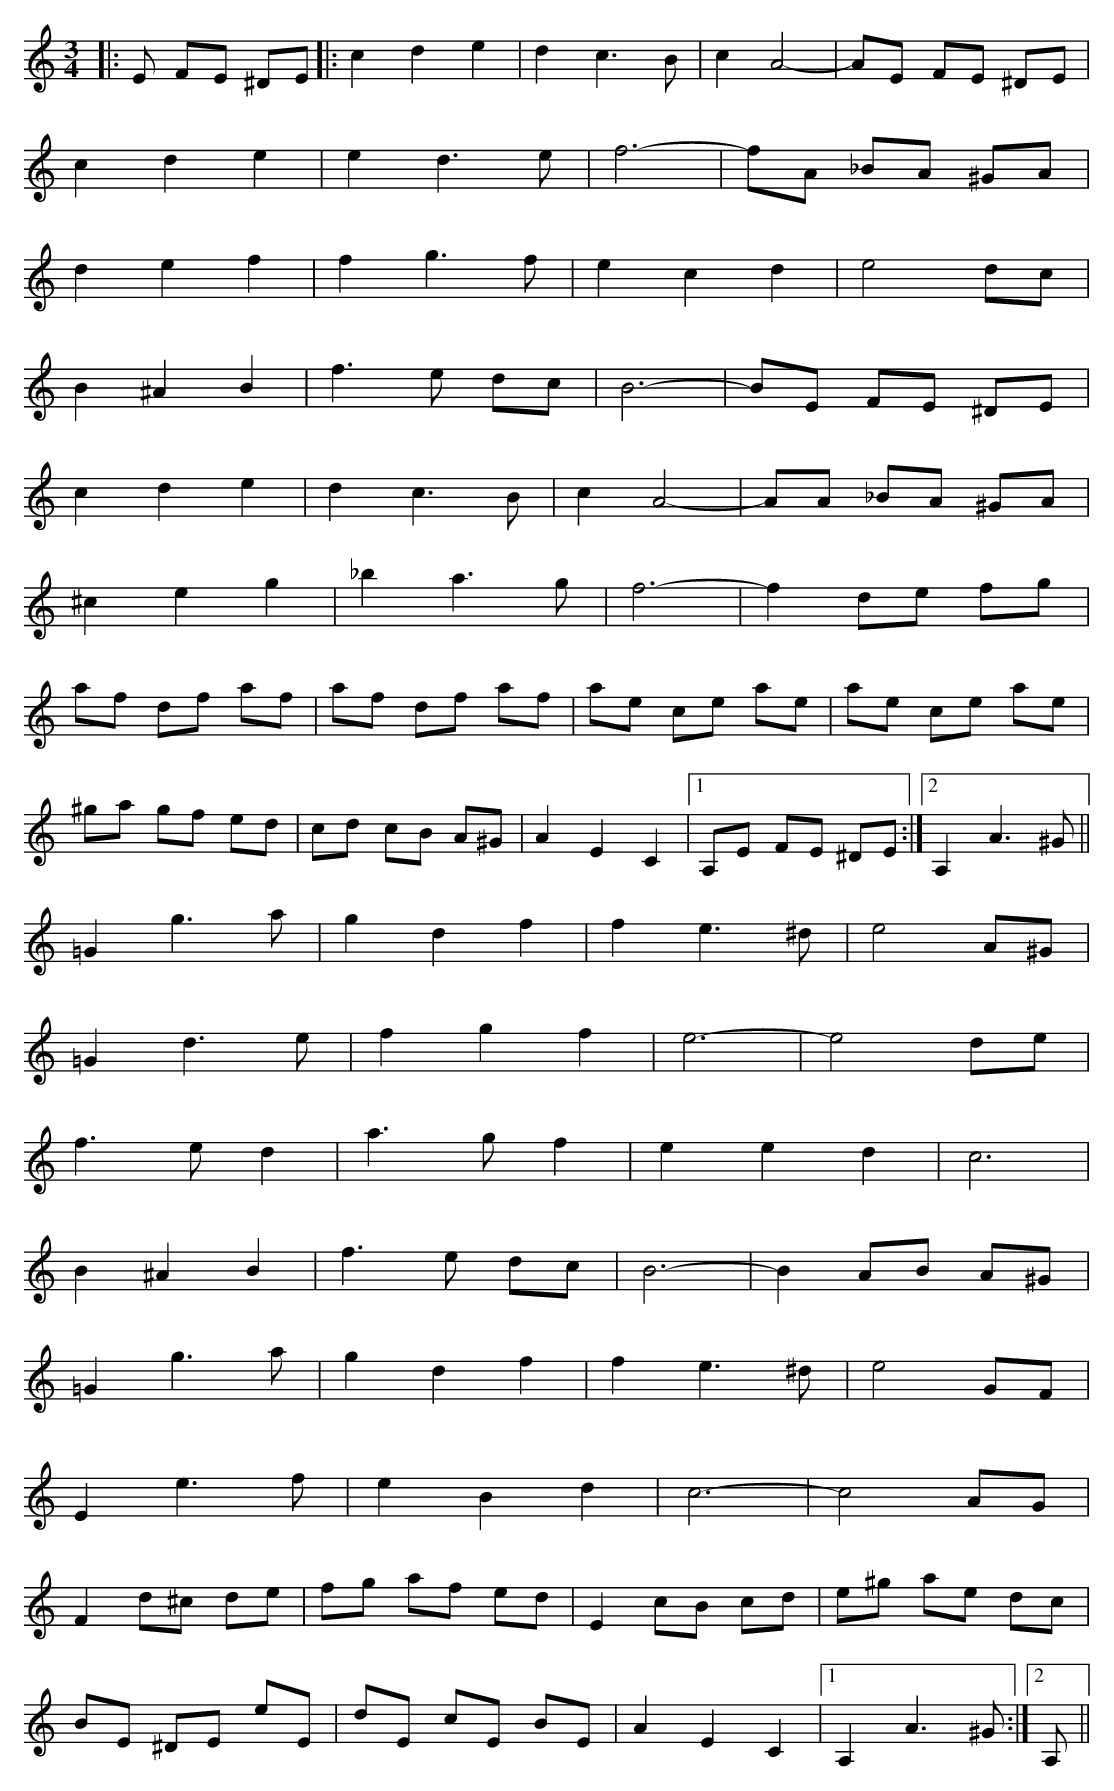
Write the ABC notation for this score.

X:1
M:3/4
K:Amin
|:E FE ^DE|:c2 d2 e2|d2 c3 B|c2 A4-|AE FE ^DE|
c2 d2 e2|e2 d3 e|f6-|fA _BA ^GA|
d2 e2 f2|f2 g3 f|e2 c2 d2|e4 dc|
B2 ^A2 B2|f3 e dc|B6-|BE FE ^DE|
c2 d2 e2|d2 c3 B|c2 A4-|AA _BA ^GA|
^c2 e2 g2|_b2 a3 g|f6-|f2 de fg|
af df af|af df af|ae ce ae|ae ce ae|
^ga gf ed|cd cB A^G|A2 E2 C2|1 A,E FE ^DE:|2 A,2 A3 ^G||
=G2 g3 a|g2 d2 f2|f2 e3 ^d|e4 A^G|
=G2 d3 e|f2 g2 f2|e6-|e4 de|
f3 e d2|a3 g f2|e2 e2 d2|c6|
B2 ^A2 B2|f3 e dc|B6-|B2 AB A^G|
=G2 g3 a|g2 d2 f2|f2 e3 ^d|e4 GF|
E2 e3 f|e2 B2 d2|c6-|c4 AG|
F2 d^c de|fg af ed|E2 cB cd|e^g ae dc|
BE ^DE eE|dE cE BE|A2 E2 C2|1 A,2 A3 ^G:|2 A,||
